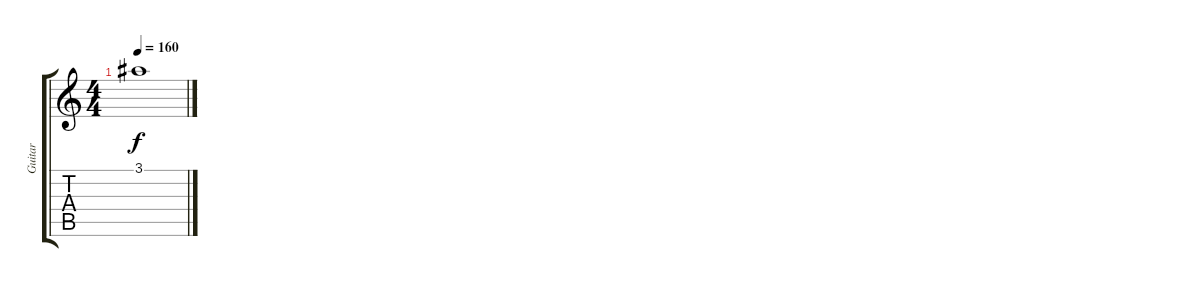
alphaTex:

\track ("Guitar" "Guitar") {instrument acousticguitarsteel}
\staff {score tabs}
\tuning (G4 D4 Bb3 F3 C3 G2) {hide}
\ts (4 4)
\tempo 160
\clef g2
\ks c
3.1{t}.1{dy f}
